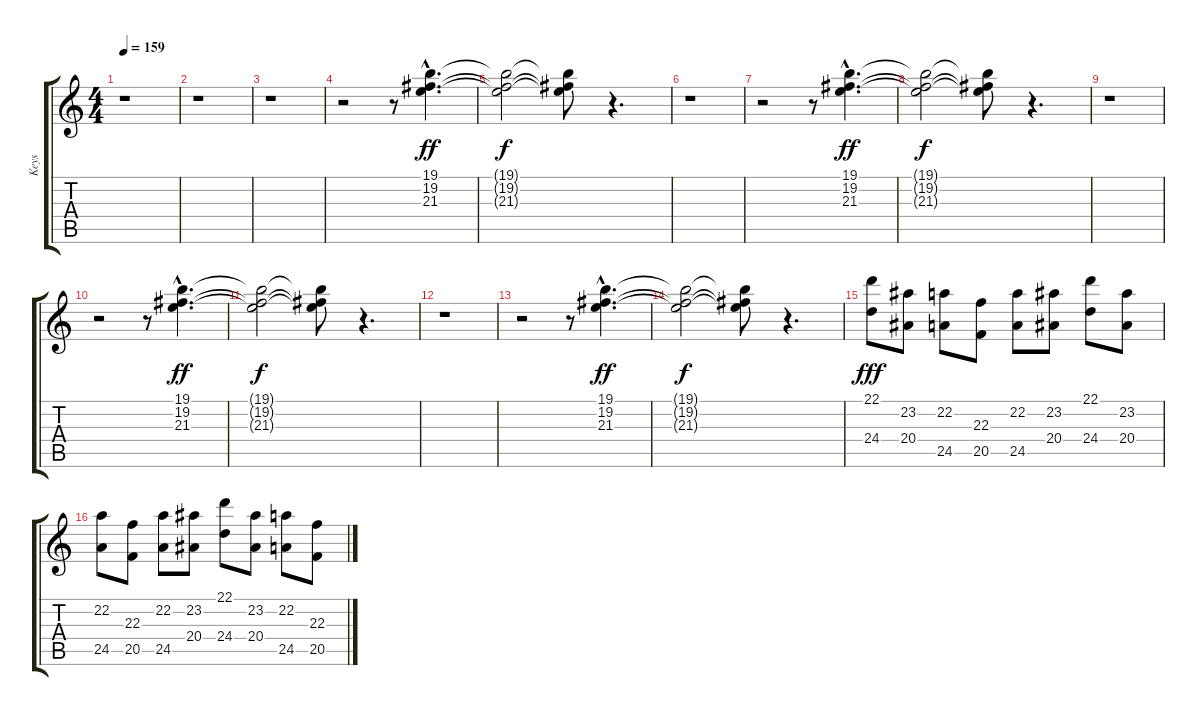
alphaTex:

\track ("Keys" "Keys") {instrument stringensemble2}
\staff {score tabs}
\tuning (E4 B3 G3 D3 A2 E2) {hide}
\ts (4 4)
\tempo 159
\clef g2
\ks c
r.1{dy f} |
r.1 |
r.1 |
r.2 r.8 (19.1{hac} 19.2{hac} 21.3{hac}).4{d dy ff balance 16 instrument stringensemble2} |
(19.1{t} 19.2{t} 21.3{t}).2{dy f} (19.1{t} 19.2{t} 21.3{t}).8 r.4{d} |
r.1 |
r.2 r.8 (19.1{hac} 19.2{hac} 21.3{hac}).4{d dy ff balance 16} |
(19.1{t} 19.2{t} 21.3{t}).2{dy f} (19.1{t} 19.2{t} 21.3{t}).8 r.4{d} |
r.1 |
r.2 r.8 (19.1{hac} 19.2{hac} 21.3{hac}).4{d dy ff} |
(19.1{t} 19.2{t} 21.3{t}).2{dy f} (19.1{t} 19.2{t} 21.3{t}).8 r.4{d} |
r.1 |
r.2 r.8 (19.1{hac} 19.2{hac} 21.3{hac}).4{d dy ff} |
(19.1{t} 19.2{t} 21.3{t}).2{dy f} (19.1{t} 19.2{t} 21.3{t}).8 r.4{d} |
(22.1 24.4).8{dy fff balance 8} (23.2 20.4).8 (22.2 24.5).8 (22.3 20.5).8 (22.2 24.5).8 (23.2 20.4).8 (22.1 24.4).8 (23.2 20.4).8 |
(22.2 24.5).8 (22.3 20.5).8 (22.2 24.5).8 (23.2 20.4).8 (22.1 24.4).8 (23.2 20.4).8 (22.2 24.5).8 (22.3 20.5).8
